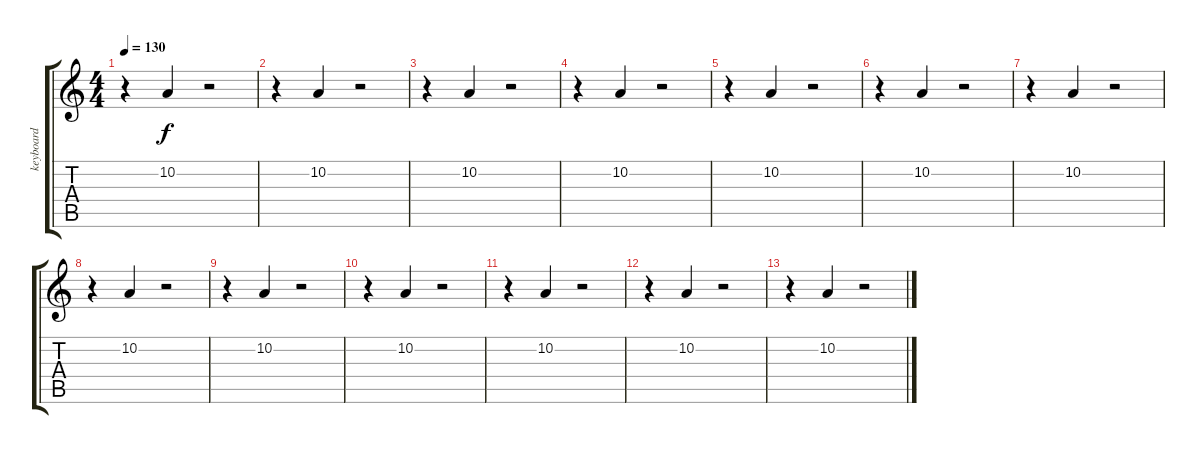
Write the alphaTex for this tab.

\track ("keyboard" "keyboard") {instrument pad1newage}
\staff {score tabs}
\tuning (E4 B3 G3 D3 A2 E2) {hide}
\ts (4 4)
\tempo 130
\clef g2
\ks c
r.4{dy f instrument pad1newage} 10.2.4 r.2 |
r.4 10.2.4 r.2 |
r.4 10.2.4 r.2 |
r.4 10.2.4 r.2 |
r.4 10.2.4 r.2 |
r.4 10.2.4 r.2 |
r.4 10.2.4 r.2 |
r.4 10.2.4 r.2 |
r.4 10.2.4 r.2 |
r.4 10.2.4 r.2 |
r.4 10.2.4 r.2 |
r.4 10.2.4 r.2 |
r.4 10.2.4 r.2
